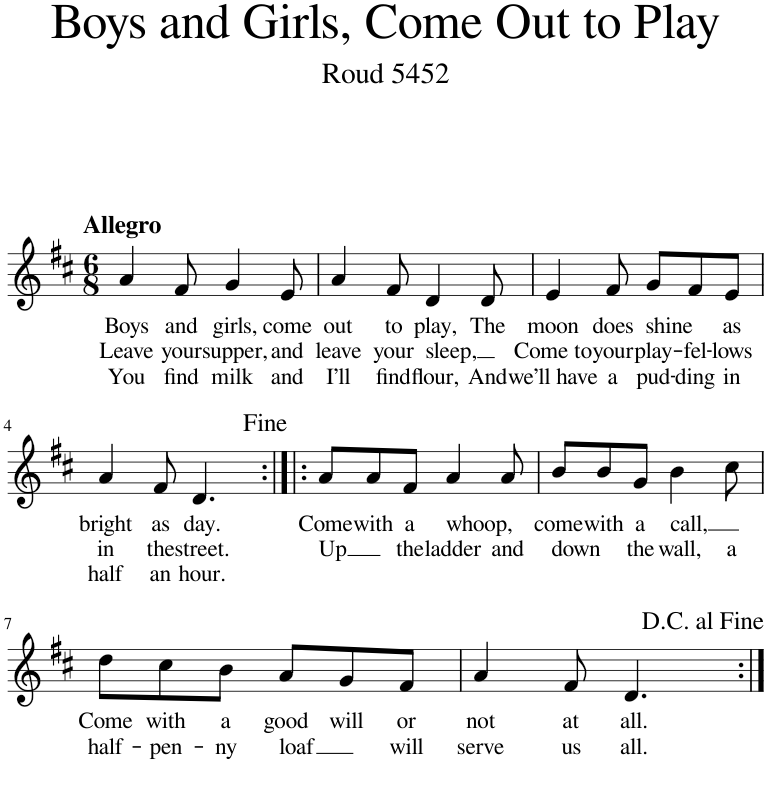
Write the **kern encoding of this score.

**kern	**text	**text	**text
*part1	*part1	*part1	*part1
*staff1	*staff1	*staff1	*staff1
*I"Piano	*	*	*
*I'Pno.	*	*	*
*clefG2	*	*	*
*k[f#c#]	*	*	*
*M6/8	*	*	*
=1	=1	=1	=1
!LO:TX:a:B:t=Allegro	!	!	!
!	!LO:LY:b	!LO:LY:b	!LO:LY:b
4a/	Boys	Leave	You
!	!LO:LY:b	!LO:LY:b	!LO:LY:b
8f#/	and	your	find
!	!LO:LY:b	!LO:LY:b	!LO:LY:b
4g/	girls,	supper,	milk
!	!LO:LY:b	!LO:LY:b	!LO:LY:b
8e/	come	and	and
=2	=2	=2	=2
!	!LO:LY:b	!LO:LY:b	!LO:LY:b
4a/	out	leave	I’ll
!	!LO:LY:b	!LO:LY:b	!LO:LY:b
8f#/	to	your	find
!	!LO:LY:b	!LO:LY:b	!LO:LY:b
4d/	play,	sleep,	flour,
!	!LO:LY:b	!	!LO:LY:b
8d/	The	.	And
=3	=3	=3	=3
!	!LO:LY:b	!LO:LY:b	!LO:LY:b
4e/	moon	Come to	we’ll have
!	!LO:LY:b	!LO:LY:b	!LO:LY:b
8f#/	does	your	a
!	!LO:LY:b	!LO:LY:b	!LO:LY:b
8g/L	shine	play-	pud-
!	!	!LO:LY:b	!LO:LY:b
8f#/	.	-fel-	-ding
!	!LO:LY:b	!LO:LY:b	!LO:LY:b
8e/J	as	-lows	in
!!LO:LB:g=z
=4	=4	=4	=4
!	!LO:LY:b	!LO:LY:b	!LO:LY:b
4a/	bright	in	half
!	!LO:LY:b	!LO:LY:b	!LO:LY:b
8f#/	as	the	an
!	!LO:LY:b	!LO:LY:b	!LO:LY:b
4.d/	day.	street.	hour.
=5:|!|:	=5:|!|:	=5:|!|:	=5:|!|:
!	!LO:LY:b	!LO:LY:b	!
8a/L	Come	Up	.
!	!LO:LY:b	!	!
8a/	with	.	.
!	!LO:LY:b	!LO:LY:b	!
8f#/J	a	the	.
!	!LO:LY:b	!LO:LY:b	!
4a/	whoop,	ladder	.
!	!	!LO:LY:b	!
8a/	.	and	.
=6	=6	=6	=6
!	!LO:LY:b	!LO:LY:b	!
8b/L	come	down	.
!	!LO:LY:b	!	!
8b/	with	.	.
!	!LO:LY:b	!LO:LY:b	!
8g/J	a	the	.
!	!LO:LY:b	!LO:LY:b	!
4b\	call,	wall,	.
!	!	!LO:LY:b	!
8cc#\	.	a	.
!!LO:LB:g=z
=7	=7	=7	=7
!	!LO:LY:b	!LO:LY:b	!
8dd\L	Come	half-	.
!	!LO:LY:b	!LO:LY:b	!
8cc#\	with	-pen-	.
!	!LO:LY:b	!LO:LY:b	!
8b\J	a	-ny	.
!	!LO:LY:b	!LO:LY:b	!
8a/L	good	loaf	.
!	!LO:LY:b	!	!
8g/	will	.	.
!	!LO:LY:b	!LO:LY:b	!
8f#/J	or	will	.
=8	=8	=8	=8
!	!LO:LY:b	!LO:LY:b	!
4a/	not	serve	.
!	!LO:LY:b	!LO:LY:b	!
8f#/	at	us	.
!	!LO:LY:b	!LO:LY:b	!
4.d/	all.	all.	.
=:|!	=:|!	=:|!	=:|!
*-	*-	*-	*-
